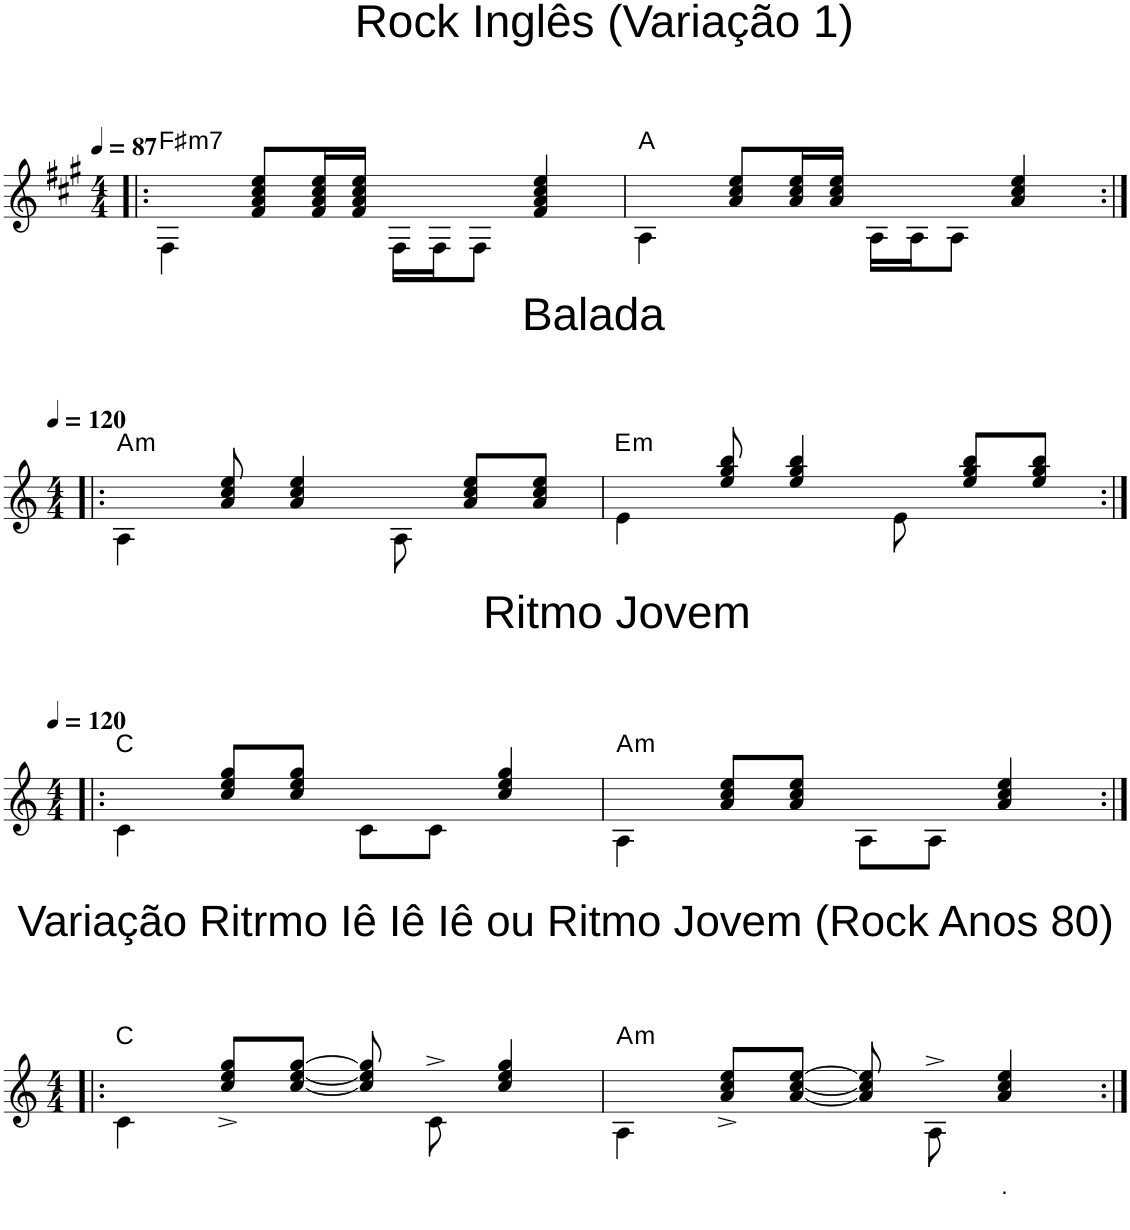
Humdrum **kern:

**kern	**text	**text	**text	**harte
*part1	*part1	*part1	*part1	*part1
*staff1	*staff1	*staff1	*staff1	*
*I"Piano	*	*	*	*
*I'Pno	*	*	*	*
!!LO:PB:g=z
*clefG2	*	*	*	*
*k[f#c#g#]	*	*	*	*
*M4/4	*	*	*	*
*MM87	*	*	*	*
=1!|:	=1!|:	=1!|:	=1!|:	=1!|:
!LO:TX:a:t=Rock Inglês (Variação 1)	!	!	!	!
!	!	!	!	!LO:H:kt=m7
4F#\	.	.	.	F#:min7
8f#/ 8a/ 8cc#/ 8ee/L	.	.	.	.
16f#/ 16a/ 16cc#/ 16ee/L	.	.	.	.
16f#/ 16a/ 16cc#/ 16ee/JJ	.	.	.	.
16F#\LL	.	.	.	.
16F#\J	.	.	.	.
8F#\J	.	.	.	.
4f#/ 4a/ 4cc#/ 4ee/	.	.	.	.
=2	=2	=2	=2	=2
4A\	.	.	.	A:maj
8a/ 8cc#/ 8ee/L	.	.	.	.
16a/ 16cc#/ 16ee/L	.	.	.	.
16a/ 16cc#/ 16ee/JJ	.	.	.	.
16A\LL	.	.	.	.
16A\J	.	.	.	.
8A\J	.	.	.	.
4a/ 4cc#/ 4ee/	.	.	.	.
!!LO:LB:g=z
=1:|!|:	=1:|!|:	=1:|!|:	=1:|!|:	=1:|!|:
*k[]	*	*	*	*
*M4/4	*	*	*	*
*MM120	*	*	*	*
!LO:TX:a:t=Balada	!	!	!	!
!	!	!	!	!LO:H:kt=m
4A\	.	.	.	A:min
8a/ 8cc/ 8ee/	.	.	.	.
4a/ 4cc/ 4ee/	.	.	.	.
8A\	.	.	.	.
8a/ 8cc/ 8ee/L	.	.	.	.
8a/ 8cc/ 8ee/J	.	.	.	.
=2	=2	=2	=2	=2
!	!	!	!	!LO:H:kt=m
4e\	.	.	.	E:min
8ee/ 8gg/ 8bb/	.	.	.	.
4ee/ 4gg/ 4bb/	.	.	.	.
8e\	.	.	.	.
8ee/ 8gg/ 8bb/L	.	.	.	.
8ee/ 8gg/ 8bb/J	.	.	.	.
!!LO:LB:g=z
=1:|!|:	=1:|!|:	=1:|!|:	=1:|!|:	=1:|!|:
*M4/4	*	*	*	*
*MM120	*	*	*	*
!LO:TX:a:t=Ritmo Jovem	!	!	!	!
4c\	.	.	.	C:maj
8cc/ 8ee/ 8gg/L	.	.	.	.
8cc/ 8ee/ 8gg/J	.	.	.	.
8c\L	.	.	.	.
8c\J	.	.	.	.
4cc/ 4ee/ 4gg/	.	.	.	.
=2	=2	=2	=2	=2
!	!	!	!	!LO:H:kt=m
4A\	.	.	.	A:min
8a/ 8cc/ 8ee/L	.	.	.	.
8a/ 8cc/ 8ee/J	.	.	.	.
8A\L	.	.	.	.
8A\J	.	.	.	.
4a/ 4cc/ 4ee/	.	.	.	.
!!LO:LB:g=z
=1:|!|:	=1:|!|:	=1:|!|:	=1:|!|:	=1:|!|:
*M4/4	*	*	*	*
!LO:TX:a:t=Variação Ritrmo Iê Iê Iê ou Ritmo Jovem (Rock Anos 80)	!	!	!	!
4c\	.	.	.	C:maj
8cc/^ 8ee/^ 8gg/^L	.	.	.	.
[8cc/ [8ee/ [8gg/J	.	.	.	.
8cc/] 8ee/] 8gg/]	.	.	.	.
8c^\	.	.	.	.
4cc/ 4ee/ 4gg/	.	.	.	.
=2	=2	=2	=2	=2
!	!	!	!	!LO:H:kt=m
4A\	.	.	.	A:min
8a/^ 8cc/^ 8ee/^L	.	.	.	.
[8a/ [8cc/ [8ee/J	.	.	.	.
8a/] 8cc/] 8ee/]	.	.	.	.
8A^\	.	.	.	.
!	!	!	!LO:LY:b	!
4a/ 4cc/ 4ee/	.	.	.	.
=:|!	=:|!	=:|!	=:|!	=:|!
*-	*-	*-	*-	*-
